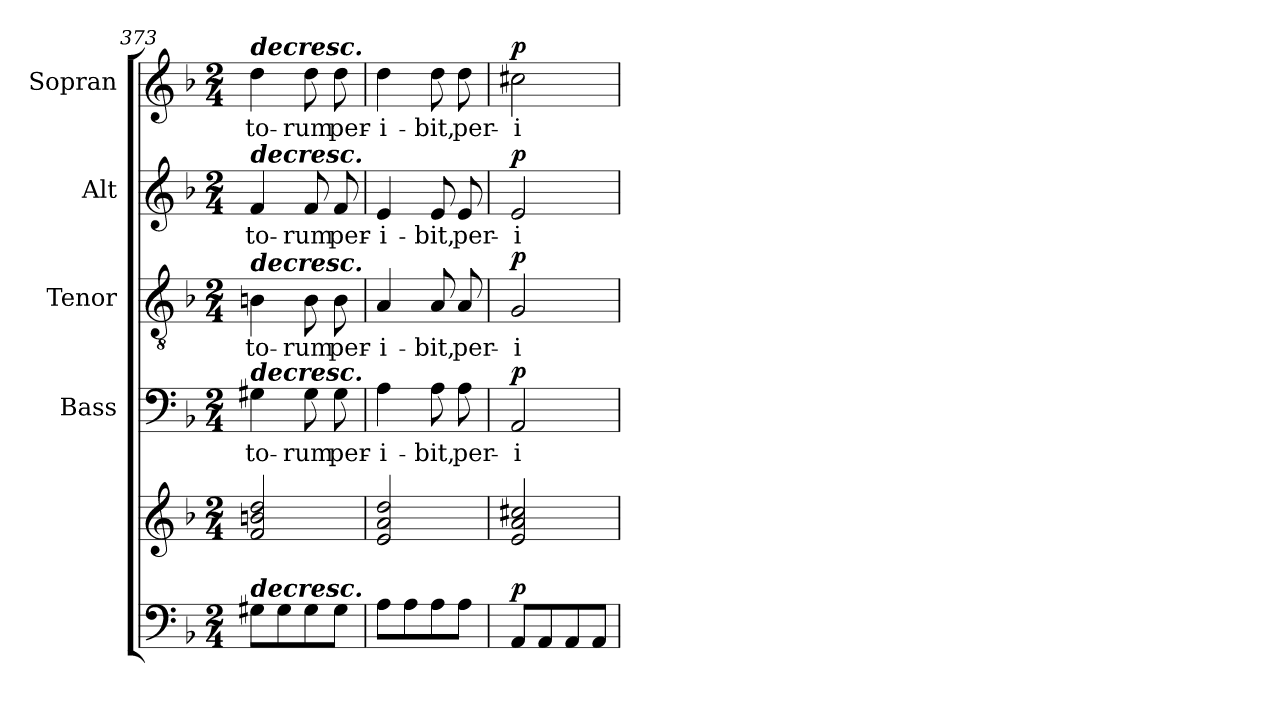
**kern	**kern	**dynam	**kern	**text	**dynam	**kern	**text	**dynam	**kern	**text	**dynam	**kern	**text	**dynam
*part5	*part5	*part5	*part4	*part4	*part4	*part3	*part3	*part3	*part2	*part2	*part2	*part1	*part1	*part1
*staff6	*staff5	*staff5/6	*staff4	*staff4	*staff4	*staff3	*staff3	*staff3	*staff2	*staff2	*staff2	*staff1	*staff1	*staff1
*	*	*	*I"Bass	*	*	*I"Tenor	*	*	*I"Alt	*	*	*I"Sopran	*	*
*	*	*	*I'B.	*	*	*I'T.	*	*	*I'A.	*	*	*I'S.	*	*
*clefF4	*clefG2	*	*clefF4	*	*	*clefGv2	*	*	*clefG2	*	*	*clefG2	*	*
*k[b-]	*k[b-]	*	*k[b-]	*	*	*k[b-]	*	*	*k[b-]	*	*	*k[b-]	*	*
*F:	*F:	*	*F:	*	*	*F:	*	*	*F:	*	*	*F:	*	*
*M2/4	*M2/4	*	*M2/4	*	*	*M2/4	*	*	*M2/4	*	*	*M2/4	*	*
=373	=373	=373	=373	=373	=373	=373	=373	=373	=373	=373	=373	=373	=373	=373
!	!	!	!	!	!	!	!	!	!	!	!	!LO:TX:a:Bi:t=decresc.	!	!
!	!	!	!	!	!	!	!	!	!LO:TX:a:Bi:t=decresc.	!	!	!	!	!
!	!	!	!	!	!	!LO:TX:a:Bi:t=decresc.	!	!	!	!	!	!	!	!
!	!	!	!LO:TX:a:Bi:t=decresc.	!	!	!	!	!	!	!	!	!	!	!
!LO:TX:a:Bi:t=decresc.	!	!	!	!	!	!	!	!	!	!	!	!	!	!
!	!	!	!	!LO:LY:b	!	!	!LO:LY:b	!	!	!LO:LY:b	!	!	!LO:LY:b	!
8G#X\L	2f/ 2bn/ 2dd/	.	4G#X\	-to-	.	4Bn\	-to-	.	4f/	-to-	.	4dd\	-to-	.
8G#\	.	.	.	.	.	.	.	.	.	.	.	.	.	.
!	!	!	!	!LO:LY:b	!	!	!LO:LY:b	!	!	!LO:LY:b	!	!	!LO:LY:b	!
8G#\	.	.	8G#\	-rum	.	8B\	-rum	.	8f/	-rum	.	8dd\	-rum	.
!	!	!	!	!LO:LY:b	!	!	!LO:LY:b	!	!	!LO:LY:b	!	!	!LO:LY:b	!
8G#\J	.	.	8G#\	per-	.	8B\	per-	.	8f/	per-	.	8dd\	per-	.
!!LO:PB:g=z
=374	=374	=374	=374	=374	=374	=374	=374	=374	=374	=374	=374	=374	=374	=374
!	!	!	!	!LO:LY:b	!	!	!LO:LY:b	!	!	!LO:LY:b	!	!	!LO:LY:b	!
8A\L	2e/ 2a/ 2dd/	.	4A\	-i-	.	4A/	-i-	.	4e/	-i-	.	4dd\	-i-	.
8A\	.	.	.	.	.	.	.	.	.	.	.	.	.	.
!	!	!	!	!LO:LY:b	!	!	!LO:LY:b	!	!	!LO:LY:b	!	!	!LO:LY:b	!
8A\	.	.	8A\	-bit,	.	8A/	-bit,	.	8e/	-bit,	.	8dd\	-bit,	.
!	!	!	!	!LO:LY:b	!	!	!LO:LY:b	!	!	!LO:LY:b	!	!	!LO:LY:b	!
8A\J	.	.	8A\	per-	.	8A/	per-	.	8e/	per-	.	8dd\	per-	.
=375	=375	=375	=375	=375	=375	=375	=375	=375	=375	=375	=375	=375	=375	=375
!	!	!LO:DY:a=2	!	!LO:LY:b	!LO:DY:a	!	!LO:LY:b	!LO:DY:a	!	!LO:LY:b	!LO:DY:a	!	!LO:LY:b	!LO:DY:a
8AA/L	2e/ 2a/ 2cc#X/	p	2AA/	-i-	p	2G/	-i-	p	2e/	-i-	p	2cc#X\	-i-	p
8AA/	.	.	.	.	.	.	.	.	.	.	.	.	.	.
8AA/	.	.	.	.	.	.	.	.	.	.	.	.	.	.
8AA/J	.	.	.	.	.	.	.	.	.	.	.	.	.	.
=	=	=	=	=	=	=	=	=	=	=	=	=	=	=
*-	*-	*-	*-	*-	*-	*-	*-	*-	*-	*-	*-	*-	*-	*-
